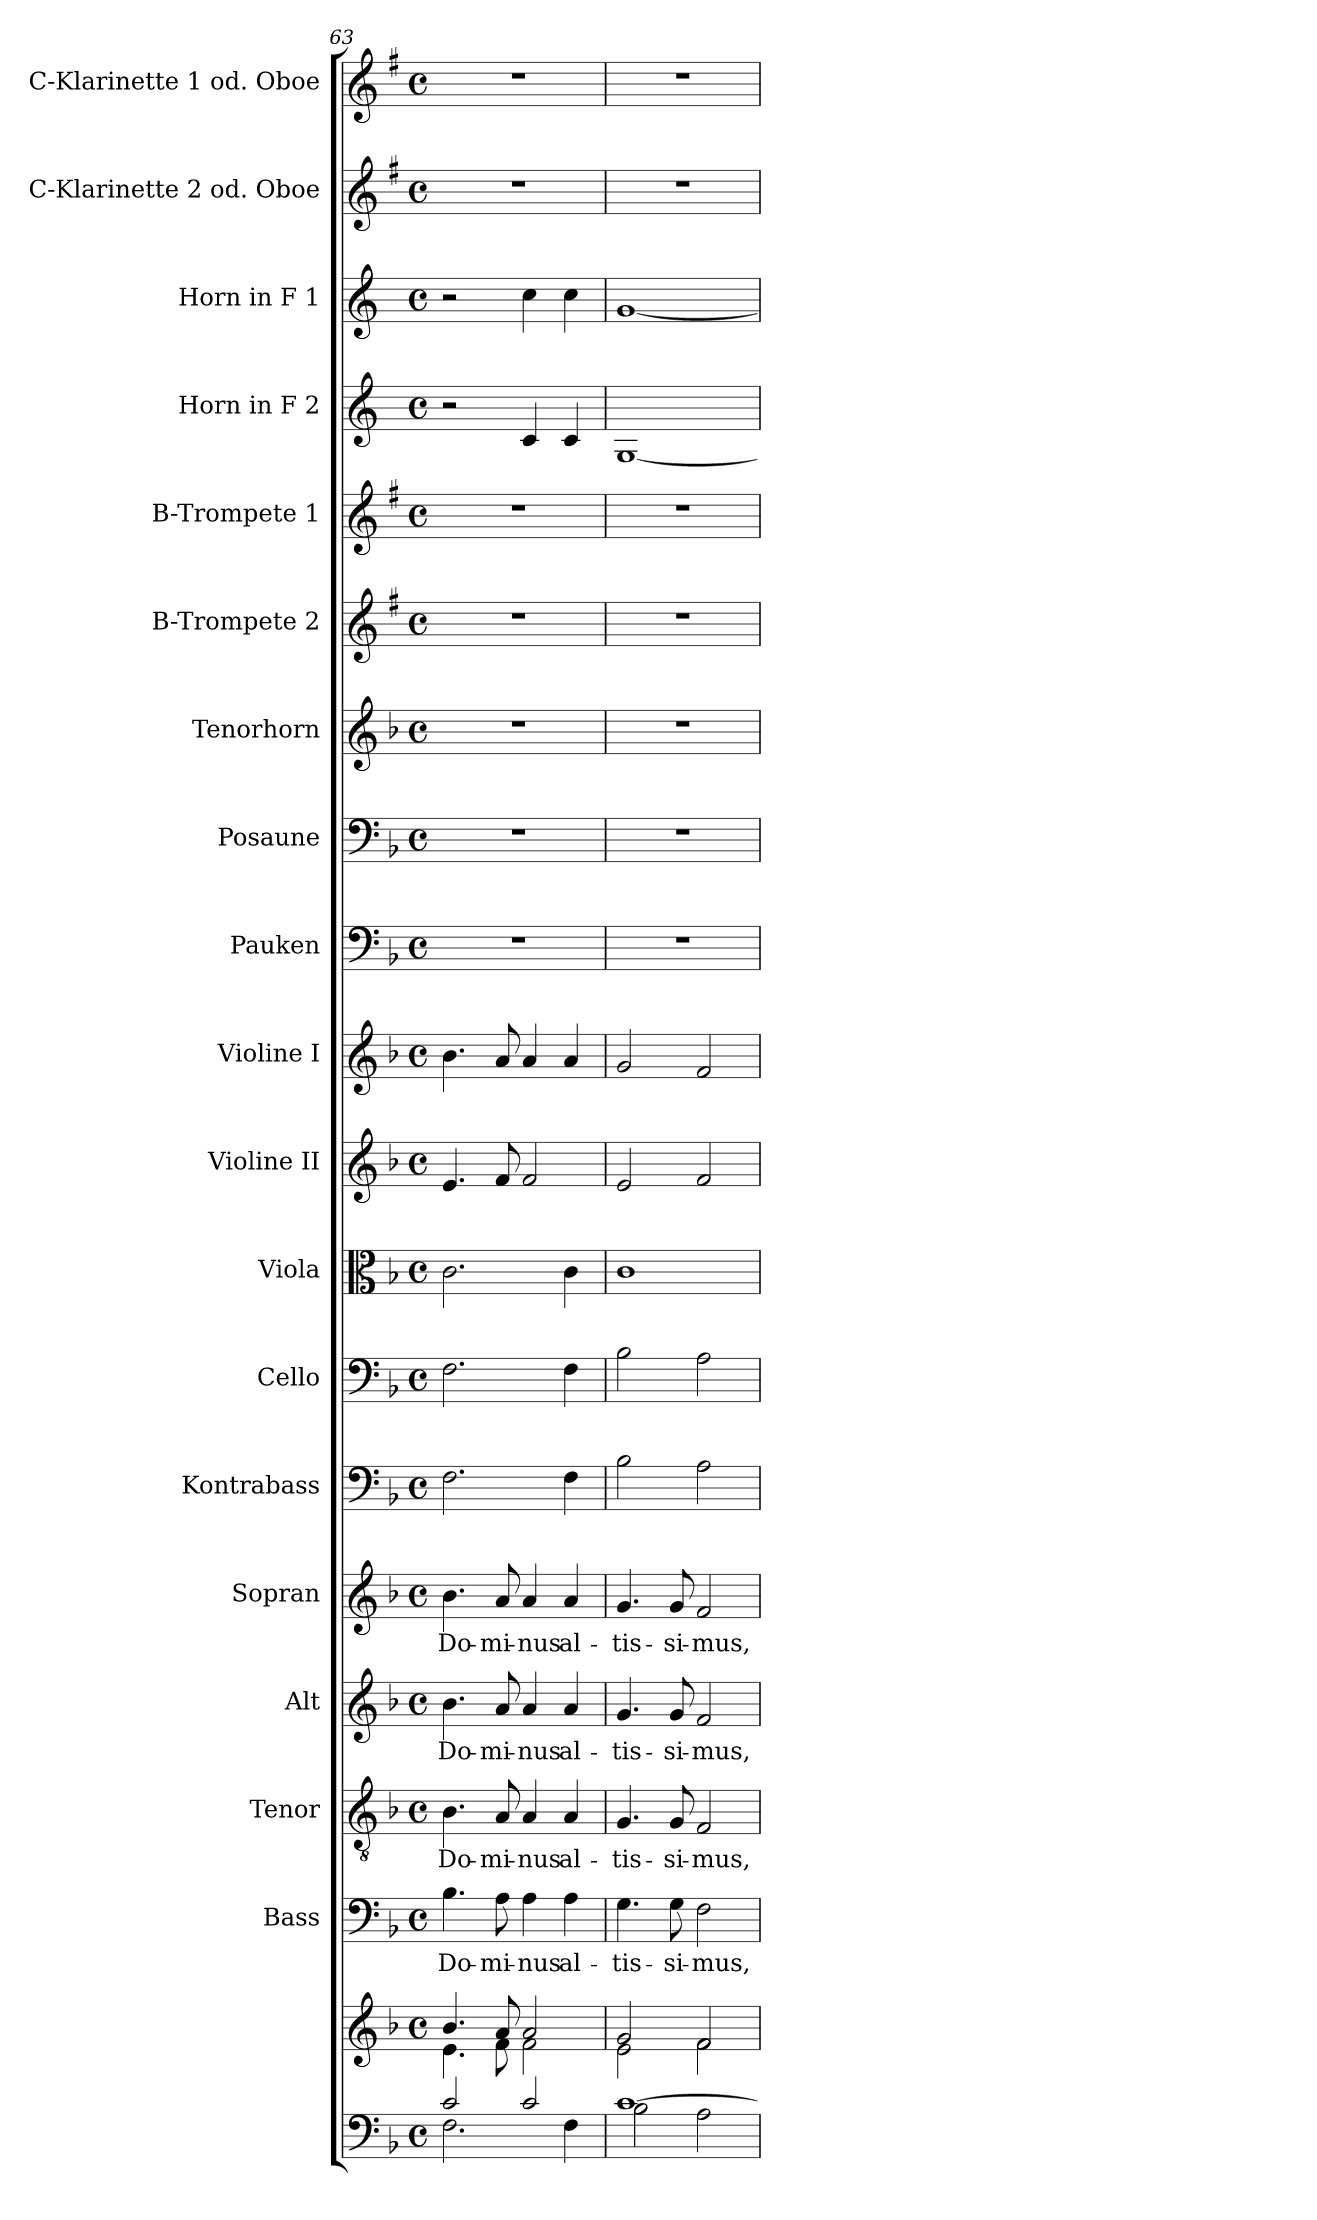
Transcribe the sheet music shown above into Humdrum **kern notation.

**kern	**kern	**kern	**text	**kern	**text	**kern	**text	**kern	**text	**kern	**kern	**kern	**kern	**kern	**kern	**kern	**kern	**kern	**kern	**kern	**kern	**kern	**kern
*part19	*part19	*part18	*part18	*part17	*part17	*part16	*part16	*part15	*part15	*part14	*part13	*part12	*part11	*part10	*part9	*part8	*part7	*part6	*part5	*part4	*part3	*part2	*part1
*staff20	*staff19	*staff18	*staff18	*staff17	*staff17	*staff16	*staff16	*staff15	*staff15	*staff14	*staff13	*staff12	*staff11	*staff10	*staff9	*staff8	*staff7	*staff6	*staff5	*staff4	*staff3	*staff2	*staff1
*	*	*I"Bass	*	*I"Tenor	*	*I"Alt	*	*I"Sopran	*	*I"Kontrabass	*I"Cello	*I"Viola	*I"Violine II	*I"Violine I	*I"Pauken	*I"Posaune	*I"Tenorhorn	*I"B-Trompete 2	*I"B-Trompete 1	*I"Horn in F 2	*I"Horn in F 1	*I"C-Klarinette 2 od. Oboe	*I"C-Klarinette 1 od. Oboe
*	*	*I'B.	*	*I'T.	*	*I'A.	*	*I'S.	*	*I'Kb.	*	*I'Vla.	*I'Vl. II	*I'Vl. I	*I'Pk.	*I'Pos.	*I'T. Hrn.	*I'B Trp. 2	*I'B Trp. 1	*	*	*I'C Kl. 2	*I'C Kl. 1
*clefF4	*clefG2	*clefF4	*	*clefGv2	*	*clefG2	*	*clefG2	*	*clefF4	*clefF4	*clefC3	*clefG2	*clefG2	*clefF4	*clefF4	*clefG2	*clefG2	*clefG2	*clefG2	*clefG2	*clefG2	*clefG2
*	*	*	*	*	*	*	*	*	*	*ITrd7c12	*	*	*	*	*	*	*ITrd8c14	*ITrd1c2	*ITrd1c2	*ITrd4c7	*ITrd4c7	*ITrd1c2	*ITrd1c2
*k[b-]	*k[b-]	*k[b-]	*	*k[b-]	*	*k[b-]	*	*k[b-]	*	*k[b-]	*k[b-]	*k[b-]	*k[b-]	*k[b-]	*k[b-]	*k[b-]	*k[b-]	*k[b-]	*k[b-]	*k[b-]	*k[b-]	*k[b-]	*k[b-]
*F:	*F:	*F:	*	*F:	*	*F:	*	*F:	*	*F:	*F:	*F:	*F:	*F:	*F:	*F:	*F:	*F:	*F:	*F:	*F:	*F:	*F:
*M4/4	*M4/4	*M4/4	*	*M4/4	*	*M4/4	*	*M4/4	*	*M4/4	*M4/4	*M4/4	*M4/4	*M4/4	*M4/4	*M4/4	*M4/4	*M4/4	*M4/4	*M4/4	*M4/4	*M4/4	*M4/4
*met(c)	*met(c)	*met(c)	*	*met(c)	*	*met(c)	*	*met(c)	*	*met(c)	*met(c)	*met(c)	*met(c)	*met(c)	*met(c)	*met(c)	*met(c)	*met(c)	*met(c)	*met(c)	*met(c)	*met(c)	*met(c)
=63	=63	=63	=63	=63	=63	=63	=63	=63	=63	=63	=63	=63	=63	=63	=63	=63	=63	=63	=63	=63	=63	=63	=63
*^	*^	*	*	*	*	*	*	*	*	*	*	*	*	*	*	*	*	*	*	*	*	*	*
!	!	!	!	!	!LO:LY:b	!	!LO:LY:b	!	!LO:LY:b	!	!LO:LY:b	!	!	!	!	!	!	!	!	!	!	!	!	!	!
2c/	2.F\	4.b-/	4.e\	4.B-\	Do-	4.B-\	Do-	4.b-\	Do-	4.b-\	Do-	2.FF\	2.F\	2.c\	4.e/	4.b-\	1r	1r	1r	1r	1r	2r	2r	1r	1r
!	!	!	!	!	!LO:LY:b	!	!LO:LY:b	!	!LO:LY:b	!	!LO:LY:b	!	!	!	!	!	!	!	!	!	!	!	!	!	!
.	.	8a/	8f\	8A\	-mi-	8A/	-mi-	8a/	-mi-	8a/	-mi-	.	.	.	8f/	8a/	.	.	.	.	.	.	.	.	.
!	!	!	!	!	!LO:LY:b	!	!LO:LY:b	!	!LO:LY:b	!	!LO:LY:b	!	!	!	!	!	!	!	!	!	!	!	!	!	!
2c/	.	2a/	2f\	4A\	-nus	4A/	-nus	4a/	-nus	4a/	-nus	.	.	.	2f/	4a/	.	.	.	.	.	4F/	4f\	.	.
!	!	!	!	!	!LO:LY:b	!	!LO:LY:b	!	!LO:LY:b	!	!LO:LY:b	!	!	!	!	!	!	!	!	!	!	!	!	!	!
.	4F\	.	.	4A\	al-	4A/	al-	4a/	al-	4a/	al-	4FF\	4F\	4c\	.	4a/	.	.	.	.	.	4F/	4f\	.	.
!!LO:PB:g=z
=64	=64	=64	=64	=64	=64	=64	=64	=64	=64	=64	=64	=64	=64	=64	=64	=64	=64	=64	=64	=64	=64	=64	=64	=64	=64
!	!	!	!	!	!LO:LY:b	!	!LO:LY:b	!	!LO:LY:b	!	!LO:LY:b	!	!	!	!	!	!	!	!	!	!	!	!	!	!
[>1c	2B-\	2g/	2e\	4.G\	-tis-	4.G/	-tis-	4.g/	-tis-	4.g/	-tis-	2BB-\	2B-\	1c	2e/	2g/	1r	1r	1r	1r	1r	[1C	[1c	1r	1r
!	!	!	!	!	!LO:LY:b	!	!LO:LY:b	!	!LO:LY:b	!	!LO:LY:b	!	!	!	!	!	!	!	!	!	!	!	!	!	!
.	.	.	.	8G\	-si-	8G/	-si-	8g/	-si-	8g/	-si-	.	.	.	.	.	.	.	.	.	.	.	.	.	.
!	!	!	!	!	!LO:LY:b	!	!LO:LY:b	!	!LO:LY:b	!	!LO:LY:b	!	!	!	!	!	!	!	!	!	!	!	!	!	!
.	2A\	2f/	2f\	2F\	-mus,	2F/	-mus,	2f/	-mus,	2f/	-mus,	2AA\	2A\	.	2f/	2f/	.	.	.	.	.	.	.	.	.
*v	*v	*	*	*	*	*	*	*	*	*	*	*	*	*	*	*	*	*	*	*	*	*	*	*	*
*	*v	*v	*	*	*	*	*	*	*	*	*	*	*	*	*	*	*	*	*	*	*	*	*	*
=	=	=	=	=	=	=	=	=	=	=	=	=	=	=	=	=	=	=	=	=	=	=	=
*-	*-	*-	*-	*-	*-	*-	*-	*-	*-	*-	*-	*-	*-	*-	*-	*-	*-	*-	*-	*-	*-	*-	*-
